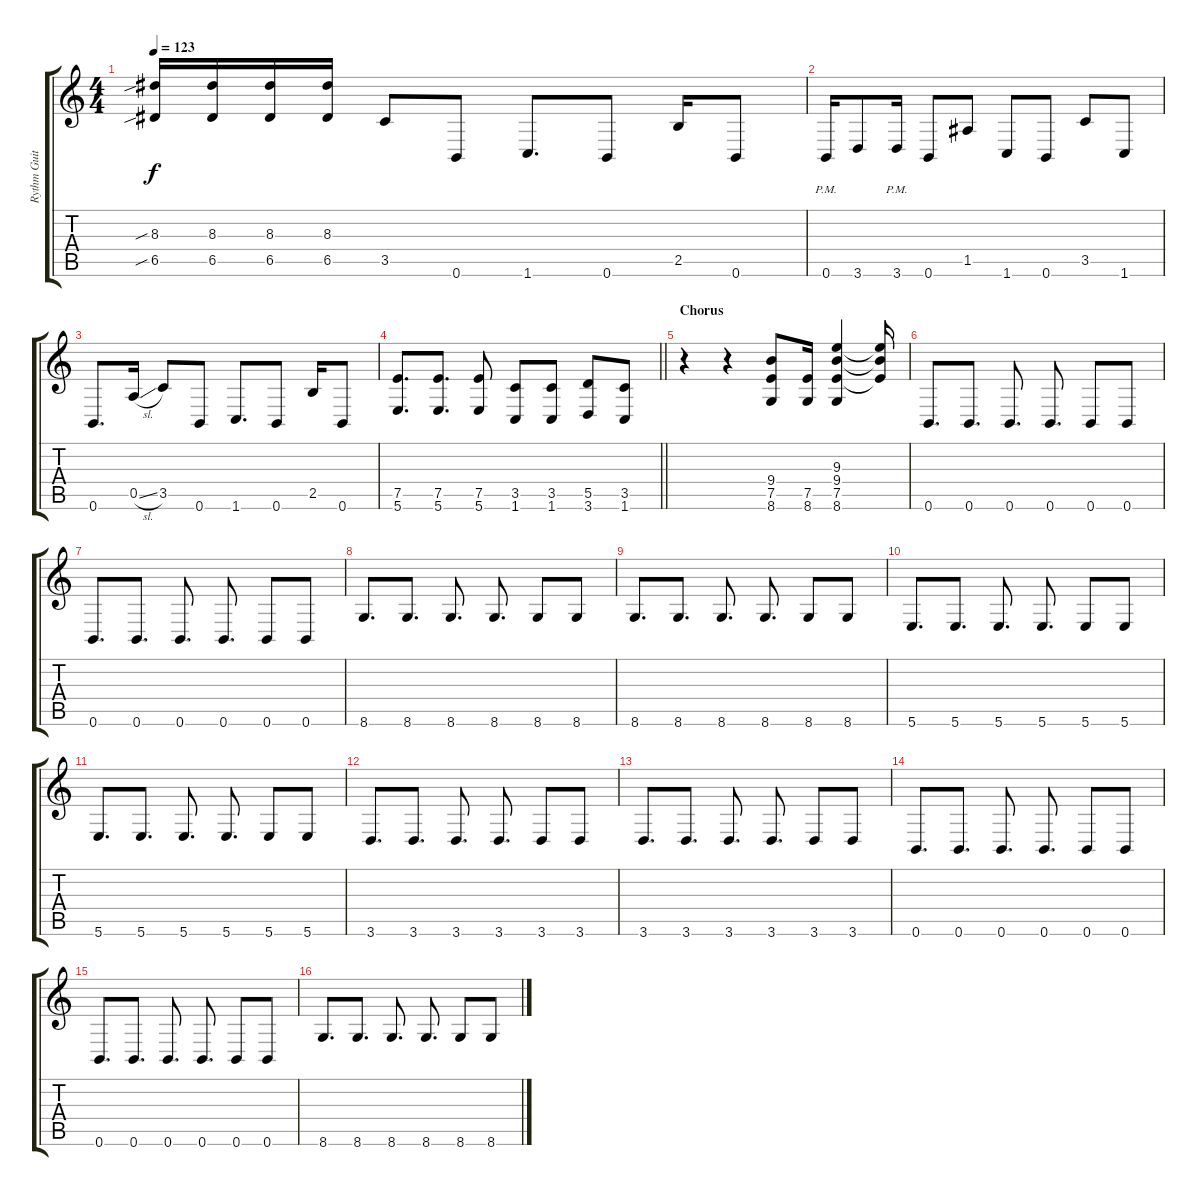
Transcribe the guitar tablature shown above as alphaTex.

\track ("Rythm Guitar 1" "Rythm Guit") {instrument distortionguitar}
\staff {score tabs}
\tuning (E4 B3 G3 D3 A2 B1) {hide}
\ts (4 4)
\tempo 123
\clef g2
\ks c
(8.3{sib} 6.5{sib}).16{dy f} (8.3 6.5).16 (8.3 6.5).16 (8.3 6.5).16 3.5.8 0.6.8 1.6.8{d} 0.6.8 2.5.16 0.6.8 |
0.6{pm}.16 3.6.8 3.6{pm}.16 0.6.8 1.5.8 1.6.8 0.6.8 3.5.8 1.6.8 |
0.6.8{d} 0.5{sl}.16 3.5.8 0.6.8 1.6.8{d} 0.6.8 2.5.16 0.6.8 |
\barLineRight lightlight
(7.5 5.6).8{d} (7.5 5.6).8{d} (7.5 5.6).8 (3.5 1.6).8 (3.5 1.6).8 (5.5 3.6).8 (3.5 1.6).8 |
\section ("" "Chorus")
r.4 r.4 (9.4 7.5 8.6).8 (7.5 8.6).16 (9.3 9.4 7.5 8.6).4 (9.3{t} 9.4{t} 7.5{t}).16 |
0.6.8{d} 0.6.8{d} 0.6.8{d} 0.6.8{d} 0.6.8 0.6.8 |
0.6.8{d} 0.6.8{d} 0.6.8{d} 0.6.8{d} 0.6.8 0.6.8 |
8.6.8{d} 8.6.8{d} 8.6.8{d} 8.6.8{d} 8.6.8 8.6.8 |
8.6.8{d} 8.6.8{d} 8.6.8{d} 8.6.8{d} 8.6.8 8.6.8 |
5.6.8{d} 5.6.8{d} 5.6.8{d} 5.6.8{d} 5.6.8 5.6.8 |
5.6.8{d} 5.6.8{d} 5.6.8{d} 5.6.8{d} 5.6.8 5.6.8 |
3.6.8{d} 3.6.8{d} 3.6.8{d} 3.6.8{d} 3.6.8 3.6.8 |
3.6.8{d} 3.6.8{d} 3.6.8{d} 3.6.8{d} 3.6.8 3.6.8 |
0.6.8{d} 0.6.8{d} 0.6.8{d} 0.6.8{d} 0.6.8 0.6.8 |
0.6.8{d} 0.6.8{d} 0.6.8{d} 0.6.8{d} 0.6.8 0.6.8 |
8.6.8{d} 8.6.8{d} 8.6.8{d} 8.6.8{d} 8.6.8 8.6.8
